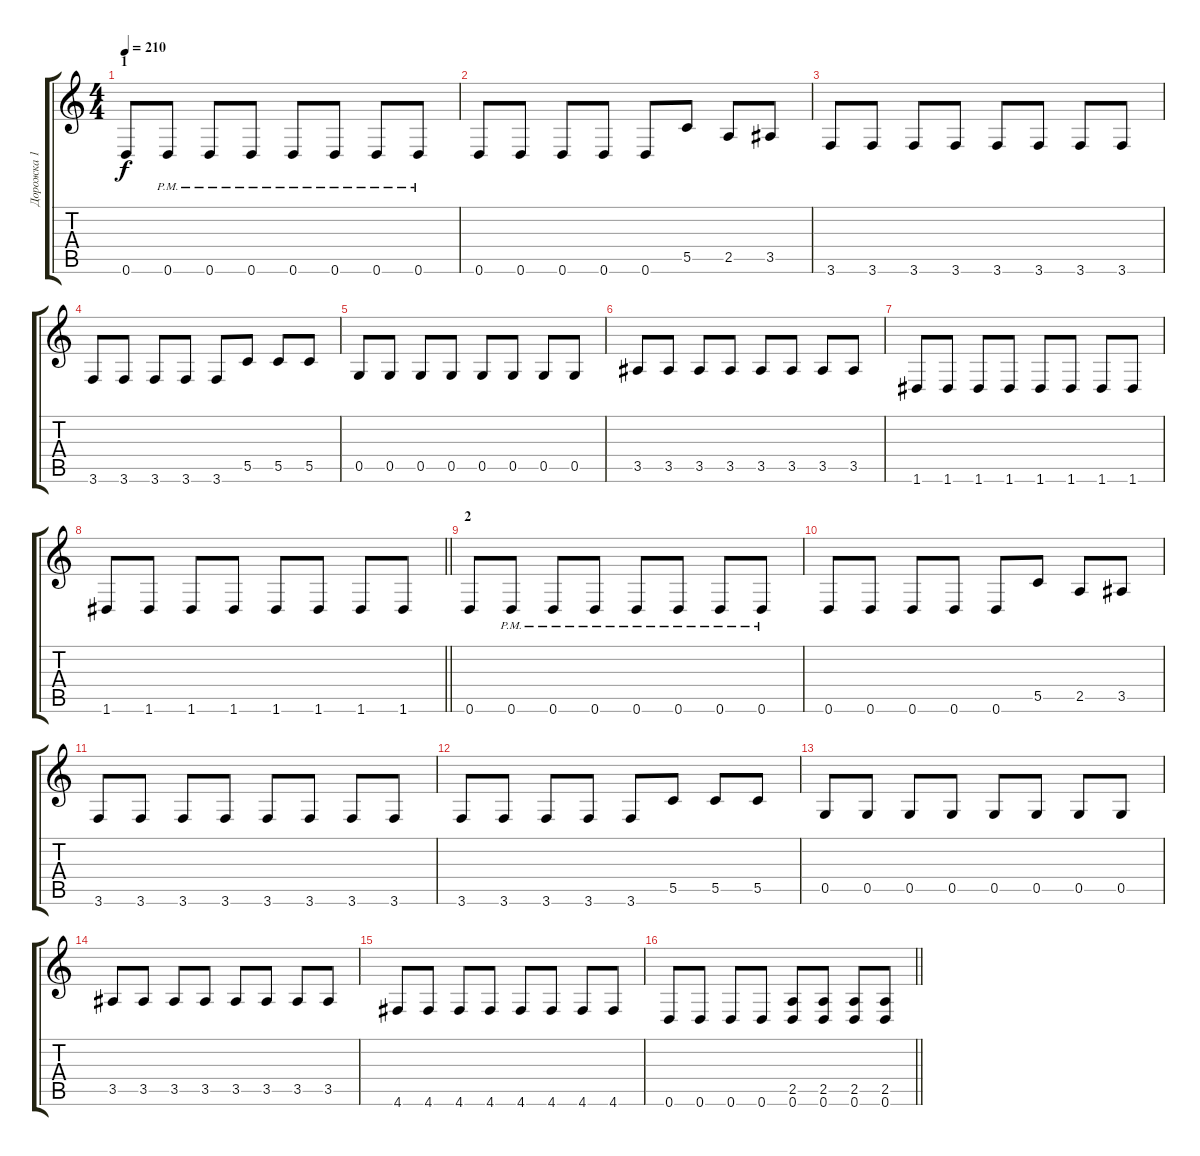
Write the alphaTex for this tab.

\track ("Дорожка 1" "Дорожка 1") {instrument distortionguitar}
\staff {score tabs}
\tuning (D4 A3 F3 C3 G2 D2) {hide}
\ts (4 4)
\section ("" "1")
\tempo 210
\clef g2
\ks c
0.6.8{dy f} 0.6{pm}.8 0.6{pm}.8 0.6{pm}.8 0.6{pm}.8 0.6{pm}.8 0.6{pm}.8 0.6{pm}.8 |
0.6.8 0.6.8 0.6.8 0.6.8 0.6.8 5.5.8 2.5.8 3.5.8 |
3.6.8 3.6.8 3.6.8 3.6.8 3.6.8 3.6.8 3.6.8 3.6.8 |
3.6.8 3.6.8 3.6.8 3.6.8 3.6.8 5.5.8 5.5.8 5.5.8 |
0.5.8 0.5.8 0.5.8 0.5.8 0.5.8 0.5.8 0.5.8 0.5.8 |
3.5.8 3.5.8 3.5.8 3.5.8 3.5.8 3.5.8 3.5.8 3.5.8 |
1.6.8 1.6.8 1.6.8 1.6.8 1.6.8 1.6.8 1.6.8 1.6.8 |
\barLineRight lightlight
1.6.8 1.6.8 1.6.8 1.6.8 1.6.8 1.6.8 1.6.8 1.6.8 |
\section ("" "2")
0.6.8 0.6{pm}.8 0.6{pm}.8 0.6{pm}.8 0.6{pm}.8 0.6{pm}.8 0.6{pm}.8 0.6{pm}.8 |
0.6.8 0.6.8 0.6.8 0.6.8 0.6.8 5.5.8 2.5.8 3.5.8 |
3.6.8 3.6.8 3.6.8 3.6.8 3.6.8 3.6.8 3.6.8 3.6.8 |
3.6.8 3.6.8 3.6.8 3.6.8 3.6.8 5.5.8 5.5.8 5.5.8 |
0.5.8 0.5.8 0.5.8 0.5.8 0.5.8 0.5.8 0.5.8 0.5.8 |
3.5.8 3.5.8 3.5.8 3.5.8 3.5.8 3.5.8 3.5.8 3.5.8 |
4.6.8 4.6.8 4.6.8 4.6.8 4.6.8 4.6.8 4.6.8 4.6.8 |
\barLineRight lightlight
0.6.8 0.6.8 0.6.8 0.6.8 (2.5 0.6).8 (2.5 0.6).8 (2.5 0.6).8 (2.5 0.6).8
